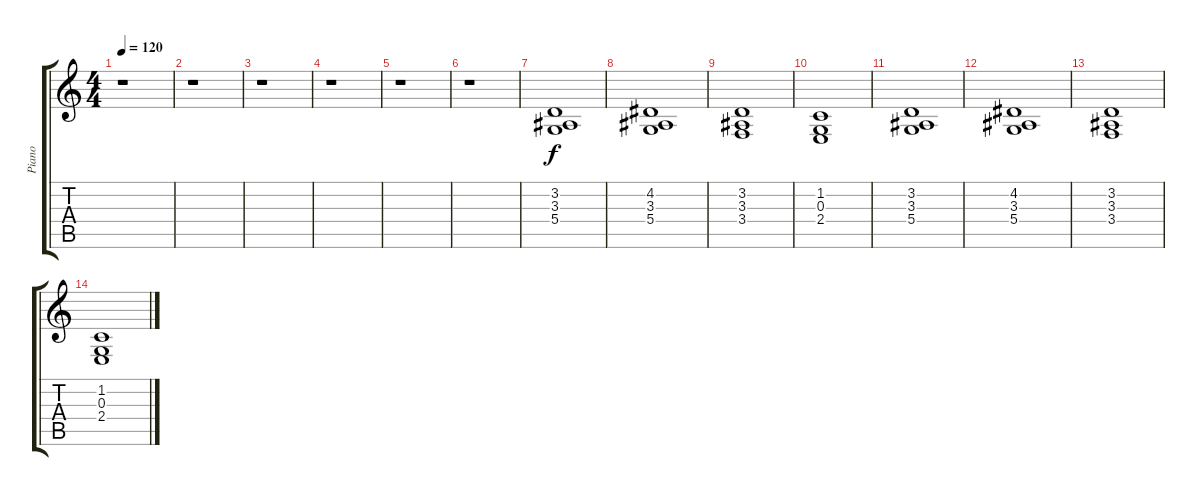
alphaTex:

\track ("Piano" "Piano") {instrument acousticgrandpiano}
\staff {score tabs}
\tuning (E4 B3 G3 D3 A2 E2) {hide}
\ts (4 4)
\tempo 120
\clef g2
\ks c
r.1{dy f} |
r.1 |
r.1 |
r.1 |
r.1 |
r.1 |
(3.2 3.3 5.4).1 |
(4.2 3.3 5.4).1 |
(3.2 3.3 3.4).1 |
(1.2 0.3 2.4).1 |
(3.2 3.3 5.4).1 |
(4.2 3.3 5.4).1 |
(3.2 3.3 3.4).1 |
(1.2 0.3 2.4).1
